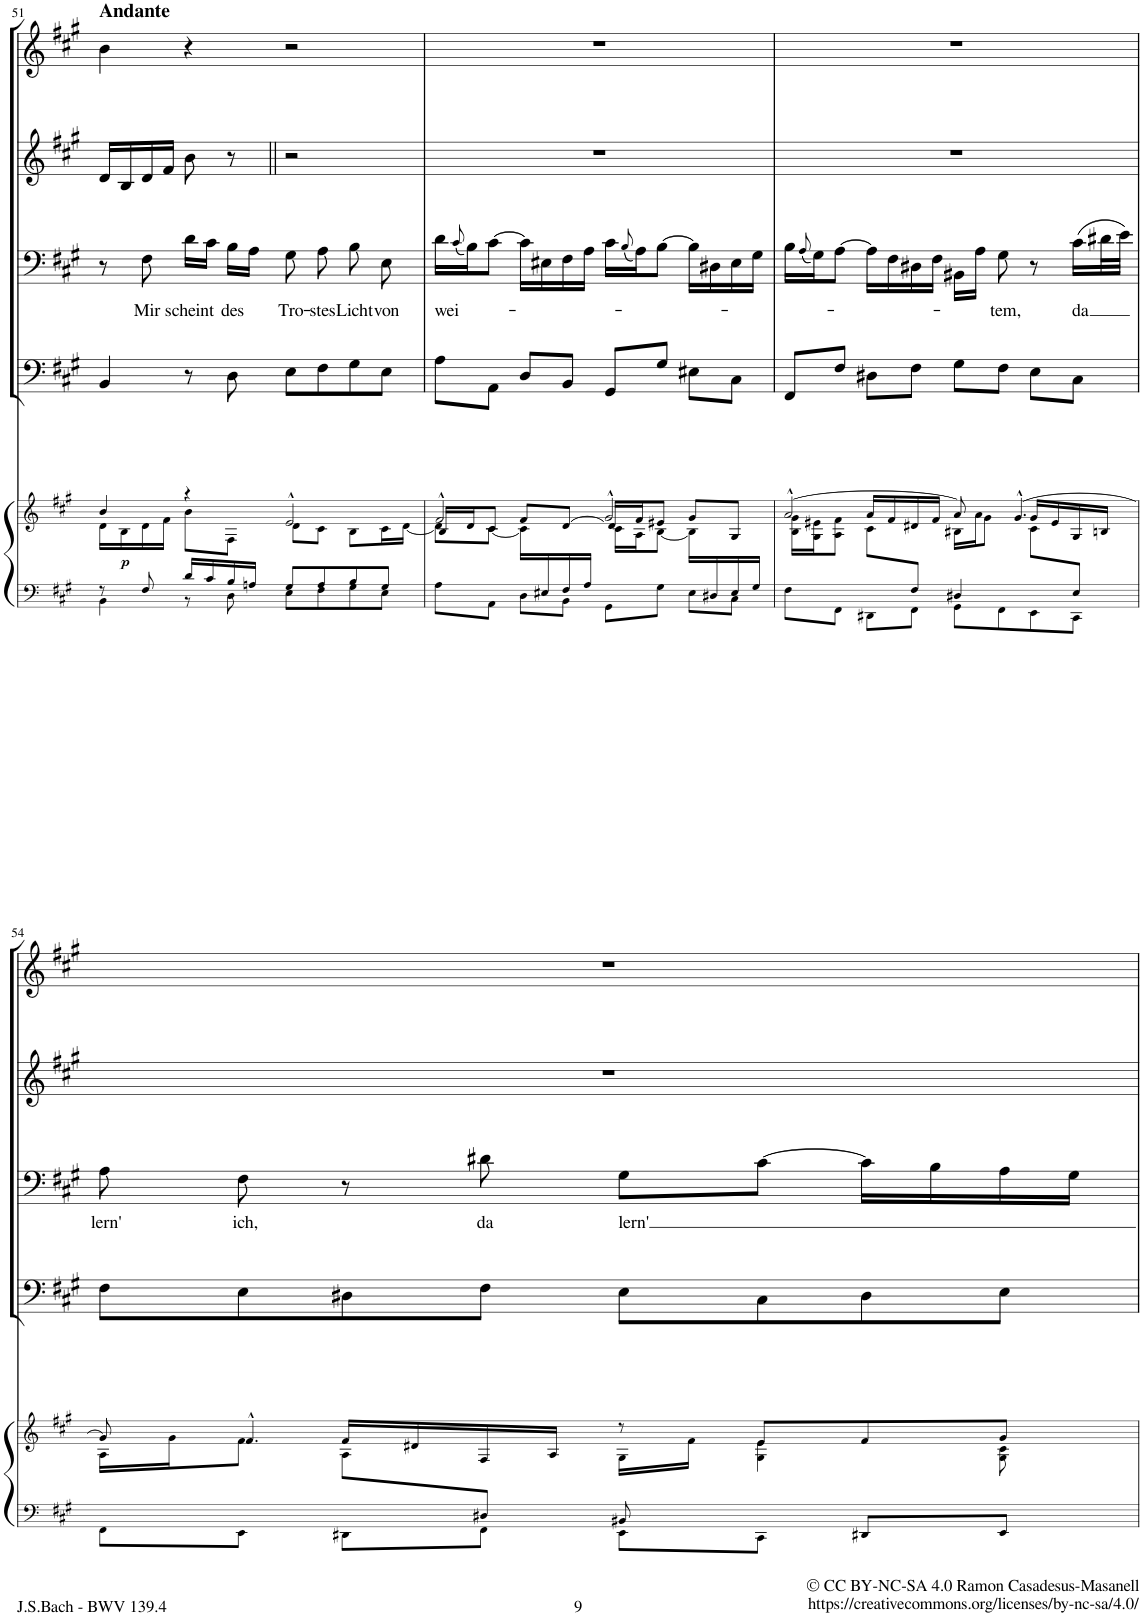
**kern	**kern	**dynam	**kern	**kern	**text	**kern	**kern
*part5	*part5	*part5	*part4	*part3	*part3	*part2	*part1
*staff6	*staff5	*staff5/6	*staff4	*staff3	*staff3	*staff2	*staff1
*I"Piano reduction	*	*	*I"Continuo	*I"Basso	*	*I"Violino	*I"Oboe d'amore I, II
*I'Pno	*	*	*	*	*	*I'Vln	*I'Ob
!!LO:PB:g=z
*clefF4	*clefG2	*	*clefF4	*clefF4	*	*clefG2	*clefG2
*k[f#c#g#]	*k[f#c#g#]	*	*k[f#c#g#]	*k[f#c#g#]	*	*k[f#c#g#]	*k[f#c#g#]
*M4/4	*M4/4	*	*M4/4	*M4/4	*	*M4/4	*M4/4
*met(c)	*met(c)	*	*met(c)	*met(c)	*	*met(c)	*met(c)
=51	=51	=51	=51	=51	=51	=51	=51
*^	*^	*	*	*	*	*	*
!	!	!	!	!	!	!	!	!	!LO:TX:a:B:t=Andante
8r	4BB\	4b/	16d\LL	.	4BB/	8r	.	16d/LL	4b\
!	!	!	!	!LO:DY:b	!	!	!	!	!
.	.	.	16B\	p	.	.	.	16B/	.
!	!	!	!	!	!	!	!LO:LY:b	!	!
8F#/	.	.	16d\	.	.	8F#\	Mir	16d/	.
.	.	.	16f#\JJ	.	.	.	.	16f#/JJ	.
!	!	!	!	!	!	!	!LO:LY:b	!	!
16d/LL	8r	4r	8b\L	.	8r	16d\LL	scheint	8b\	4r
16c#/	.	.	.	.	.	16c#\JJ	.	.	.
!	!	!	!	!	!	!	!LO:LY:b	!	!
16B/	8D\	.	8F#\J	.	8D\	16B\LL	des	8r	.
16An/JJ	.	.	.	.	.	16A\JJ	.	.	.
!	!	!	!	!	!	!	!LO:LY:b	!	!
8G#/L	8E\L	2e^^/	8d\L	.	8E\L	8G#\	Tro-	2r	2r
!	!	!	!	!	!	!	!LO:LY:b	!	!
8A/	8F#\	.	8c#\J	.	8F#\	8A\	-stes	.	.
!	!	!	!	!	!	!	!LO:LY:b	!	!
8B/	8G#\	.	8B\L	.	8G#\	8B\	Licht	.	.
!	!	!	!	!	!	!	!LO:LY:b	!	!
8G#/J	8E\J	.	16c#\L	.	8E\J	8E\	von	.	.
.	.	.	[16d\JJ	.	.	.	.	.	.
=52	=52	=52	=52	=52	=52	=52	=52	=52	=52
*	*	*	*^	*	*	*	*	*	*
!	!	!	!	!	!	!	!	!LO:LY:b	!	!
16ryy	8A\L	16B/LL	8d\L]	2f#^^/	.	8A\L	16d\LL	wei-	1r	1r
.	.	.	.	.	.	.	(8qc#/	.	.	.
.	.	16d/J	.	.	.	.	16B\J)	.	.	.
.	8AA\J	8c#/J	[8c#\J	.	.	8AA\J	[8c#\J	.	.	.
.	8D\L	8f#/L	16c#\LL]	.	.	8D/L	16c#\LL]	.	.	.
16E#X/	.	.	8.ryy	.	.	.	16E#X\	.	.	.
16F#/	8BB\J	[8d/J	.	.	.	8BB/J	16F#\	.	.	.
16A/JJ	.	.	.	.	.	.	16A\JJ	.	.	.
16ryy	8GG#\L	16d/LL]	16c#\LL	2g#^^/	.	8GG#/L	16c#\LL	.	.	.
.	.	.	.	.	.	.	(8qB/	.	.	.
.	.	16f#/J	16A\J	.	.	.	16A\J)	.	.	.
.	8G#\J	8e#X/J	[8B\J	.	.	8G#/J	[8B\J	.	.	.
.	8E#\L	8g#/L	16B\LL]	.	.	8E#X\L	16B\LL]	.	.	.
16D#X/	.	.	8.ryy	.	.	.	16D#X\	.	.	.
16E#/	8C#\J	8G#/J	.	.	.	8C#\J	16E#\	.	.	.
16G#/JJ	.	.	.	.	.	.	16G#\JJ	.	.	.
=53	=53	=53	=53	=53	=53	=53	=53	=53	=53	=53
4ryy	8F#\L	[2a^^/	16B\ 16g#\LL	4ryy	.	8FF#/L	16B\LL	.	1r	1r
.	.	.	.	.	.	.	(8qA/	.	.	.
.	.	.	16G#\ 16e#X\J	.	.	.	16G#\J)	.	.	.
.	8FF#\J	.	8A\ 8f#\J	.	.	8F#/J	[8A\J	.	.	.
8ryy	8DD#X\L	.	16a/LL	8c#\L	.	8D#X\L	16A\LL]	.	.	.
.	.	.	16f#/	.	.	.	16F#\	.	.	.
8F#/J	8FF#\J	.	16d#X/	4.ryy	.	8F#\J	16D#X\	.	.	.
.	.	.	16f#/JJ	.	.	.	16F#\JJ	.	.	.
4D#X/	8GG#\L	8a/]	16B#X\LL	.	.	8G#\L	16BB#X\LL	.	.	.
.	.	.	16a\J	.	.	.	16A\JJ	.	.	.
!	!	!	!	!	!	!	!	!LO:LY:b	!	!
.	8FF#\	[4.g#^^/	8g#\J	.	.	8F#\J	8G#\	-tem,	.	.
8ryy	8EE\	.	16g#/LL	8c#\L	.	8E\L	8r	.	.	.
.	.	.	16e#/	.	.	.	.	.	.	.
!	!	!	!	!	!	!	!	!LO:LY:b	!	!
8E/J	8CC#\J	.	16G#/	8ryy	.	8C#\J	(16c#\LL	da	.	.
.	.	.	16Bn/JJ	.	.	.	32d#X\L	.	.	.
.	.	.	.	.	.	.	32e\JJJ)	.	.	.
!!LO:LB:g=z
=54	=54	=54	=54	=54	=54	=54	=54	=54	=54	=54
!	!	!	!	!	!	!	!	!LO:LY:b	!	!
4ryy	8FF#\L	8g#/]	16A\LL	4ryy	.	8F#\L	8A\	lern'	1r	1r
.	.	.	16g#\J	.	.	.	.	.	.	.
!	!	!	!	!	!	!	!	!LO:LY:b	!	!
.	8EE\J	4.f#^^/	8f#\J	.	.	8E\	8F#\	ich,	.	.
8ryy	8DD#X\L	.	16f#/LL	8A\L	.	8D#X\	8r	.	.	.
.	.	.	16d#X/	.	.	.	.	.	.	.
!	!	!	!	!	!	!	!	!LO:LY:b	!	!
8D#X/J	8FF#\J	.	16F#/	2ryy	.	8F#\J	8d#X\	da	.	.
.	.	.	16A/JJ	.	.	.	.	.	.	.
!	!	!	!	!	!	!	!	!LO:LY:b	!	!
8BB#X/	8EE\L	8r	16G#\LL	.	.	8E\L	8G#\L	lern'	.	.
.	.	.	16f#\JJ	.	.	.	.	.	.	.
8ryy	8CC#\J	8e/L	4G#\ 4e\	.	.	8C#\	[8c#\J	.	.	.
4ryy	8DD#X/L	8f#/	.	.	.	8D#\	16c#\LL]	.	.	.
.	.	.	.	.	.	.	16B\	.	.	.
.	8EE/J	8g#/J	8G#\ 8c#\	8ryy	.	8E\J	16A\	.	.	.
.	.	.	.	.	.	.	16G#\JJ	.	.	.
*v	*v	*	*	*	*	*	*	*	*	*
*	*v	*v	*v	*	*	*	*	*	*
=	=	=	=	=	=	=	=
*-	*-	*-	*-	*-	*-	*-	*-
